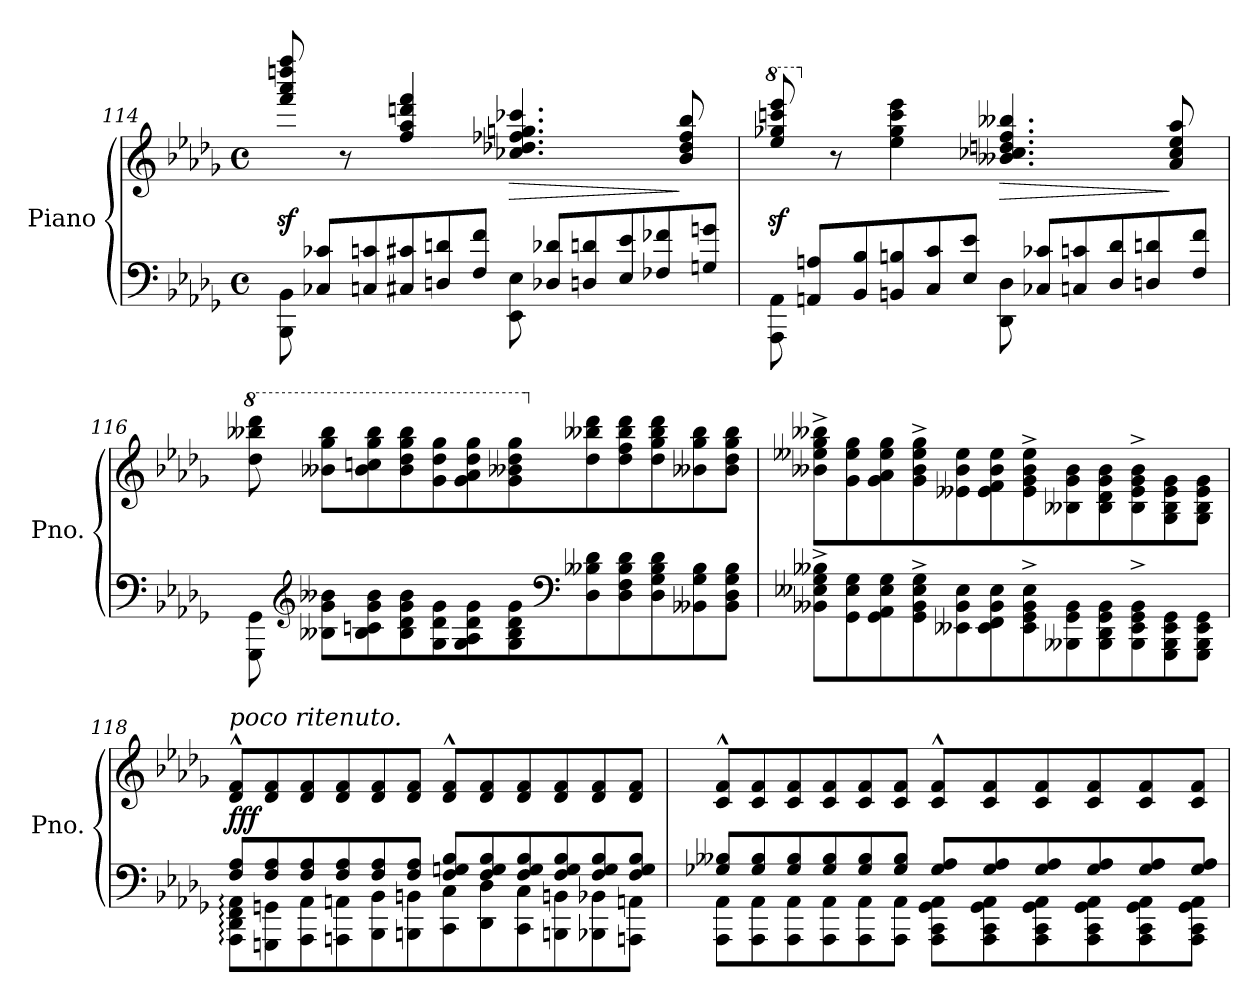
**kern	**kern	**dynam
*part1	*part1	*part1
*staff2	*staff1	*staff1/2
*I"Piano	*	*
*I'Pno.	*	*
*clefF4	*clefG2	*
*k[b-e-a-d-g-]	*k[b-e-a-d-g-]	*
*M4/4	*M4/4	*
*met(c)	*met(c)	*
*Xtuplet	*	*
=114	=114	=114
12BBB-\ 12BB-\	8fff/z< 8aaa-/z< 8ddddn/z< 8ffff/z<	.
12C-X/ 12c-X/L	.	.
.	8r	.
12Cn/ 12cn/	.	.
12C#X/ 12c#X/	4ff/ 4aa-/ 4dddn/ 4fff/	.
12Dn/ 12dn/	.	.
12F/ 12f/J	.	.
!	!	!LO:HP:b
12EE-\ 12E-\	4.cc-X/ 4.dd-X/ 4.ff-X/ 4.ggn/ 4.ccc-X/	>
12D-X/ 12d-X/L	.	.
12Dn/ 12dn/	.	.
12E-/ 12e-/	.	.
12F-X/ 12f-X/	.	.
.	8b-/ 8dd-/ 8ff-/ 8bb-/	]
12Gn/ 12gn/J	.	.
=115	=115	=115
*	*8va	*
12AAA-\ 12AA-\	8eee-/z< 8ggg-X/z< 8ccccn/z< 8eeee-/z<	.
12AAn/ 12An/L	.	.
*	*X8va	*
.	8r	.
12BB-/ 12B-/	.	.
12BBn/ 12Bn/	4ee-\ 4gg-\ 4ccc\ 4eee-\	.
12C/ 12c/	.	.
12E-/ 12e-/J	.	.
!	!	!LO:HP:b
12DD-\ 12D-\	4.b--X/ 4.cc-X/ 4.ddn/ 4.ff/ 4.bb--X/	>
12C-X/ 12c-X/L	.	.
12Cn/ 12cn/	.	.
12D-/ 12d-/	.	.
12Dn/ 12dn/	.	.
.	8a-/ 8cc-/ 8ee-/ 8aa-/	]
12F/ 12f/J	.	.
!!LO:LB:g=z
=116	=116	=116
*	*8va	*
*	*Xtuplet	*
12GGG-\ 12GG-\	12ddd-\ 12bbb--X\ 12dddd-\	.
*clefG2	*	*
12B--X\ 12g-\ 12b--X\L	12bb--X\ 12ggg-\ 12bbb--\L	.
12B--\ 12cn\ 12g-\ 12b--\	12bb--\ 12cccn\ 12ggg-\ 12bbb--\	.
12B--\ 12d-\ 12g-\ 12b--\	12bb--\ 12ddd-\ 12ggg-\ 12bbb--\	.
12G-\ 12d-\ 12g-\	12gg-\ 12ddd-\ 12ggg-\	.
12G-\ 12A-\ 12d-\ 12g-\	12gg-\ 12aa-\ 12ddd-\ 12ggg-\	.
12G-\ 12B--\ 12d-\ 12g-\	12gg-\ 12bb--X\ 12ddd-\ 12ggg-\	.
*clefF4	*	*
*	*X8va	*
12D-\ 12B--X\ 12d-\	12dd-\ 12bb--X\ 12ddd-\	.
12D-\ 12F\ 12B--\ 12d-\	12dd-\ 12ff\ 12bb--\ 12ddd-\	.
12D-\ 12G-\ 12B--\ 12d-\	12dd-\ 12gg-\ 12bb--\ 12ddd-\	.
12BB--X\ 12G-\ 12B--\	12b--X\ 12gg-\ 12bb--\	.
12BB--\ 12D-\ 12G-\ 12B--\J	12b--\ 12dd-\ 12gg-\ 12bb--\J	.
=117	=117	=117
12BB--X\^ 12E--X\^ 12G-\^ 12B--X\^L	12b--X\^ 12ee--X\^ 12gg-\^ 12bb--X\^L	.
12GG-\ 12E--\ 12G-\	12g-\ 12ee--\ 12gg-\	.
12GG-\ 12AA-\ 12E--\ 12G-\	12g-\ 12a-\ 12ee--\ 12gg-\	.
12GG-\^ 12BB--\^ 12E--\^ 12G-\^	12g-\^ 12b--\^ 12ee--\^ 12gg-\^	.
12EE--X\ 12BB--\ 12E--\	12e--X\ 12b--\ 12ee--\	.
12EE--\ 12FF\ 12BB--\ 12E--\	12e--\ 12f\ 12b--\ 12ee--\	.
12EE--\^ 12GG-\^ 12BB--\^ 12E--\^	12e--\^ 12g-\^ 12b--\^ 12ee--\^	.
12BBB--X\ 12GG-\ 12BB--\	12B--X\ 12g-\ 12b--\	.
12BBB--\ 12DD-\ 12GG-\ 12BB--\	12B--\ 12d-\ 12g-\ 12b--\	.
12BBB--\^ 12EE--\^ 12GG-\^ 12BB--\^	12B--\^ 12e--\^ 12g-\^ 12b--\^	.
12GGG-\ 12BBB--\ 12EE--\ 12GG-\	12G-\ 12B--\ 12e--\ 12g-\	.
12GGG-\ 12BBB--\ 12EE--\ 12GG-\J	12G-\ 12B--\ 12e--\ 12g-\J	.
=118	=118	=118
*^	*	*
!	!	!LO:TX:a:t=<i>poco ritenuto.</i>	!
!	!	!	!LO:DY:b
12AAA-\: 12DD-\: 12FF\: 12AA-\:L	12F/ 12A-/L	12d-/^^ 12f/^^L	fff
12GGGn\ 12GGn\	12F/ 12A-/	12d-/ 12f/	.
12AAA-\ 12AA-\	12F/ 12A-/	12d-/ 12f/	.
12AAAn\ 12AAn\	12F/ 12A-/	12d-/ 12f/	.
12BBB-\ 12BB-\	12F/ 12A-/	12d-/ 12f/	.
12BBBn\ 12BBn\	12F/ 12A-/J	12d-/ 12f/J	.
12CC\ 12C\	12F/ 12Gn/ 12B-/L	12d-/^^ 12f/^^L	.
12DD-\ 12D-\	12F/ 12G/ 12B-/	12d-/ 12f/	.
12CC\ 12C\	12F/ 12G/ 12B-/	12d-/ 12f/	.
12BBBn\ 12BBn\	12F/ 12G/ 12B-/	12d-/ 12f/	.
12BBB-X\ 12BB-X\	12F/ 12G/ 12B-/	12d-/ 12f/	.
12AAAn\ 12AAn\J	12F/ 12G/ 12B-/J	12d-/ 12f/J	.
!!LO:LB:g=z
=119	=119	=119	=119
12AAA-\ 12AA-\L	12G-X/ 12B--X/L	12c/^^ 12f/^^L	.
12AAA-\ 12AA-\	12G-/ 12B--/	12c/ 12f/	.
12AAA-\ 12AA-\	12G-/ 12B--/	12c/ 12f/	.
12AAA-\ 12AA-\	12G-/ 12B--/	12c/ 12f/	.
12AAA-\ 12AA-\	12G-/ 12B--/	12c/ 12f/	.
12AAA-\ 12AA-\J	12G-/ 12B--/J	12c/ 12f/J	.
12AAA-\ 12CC\ 12GG-\ 12AA-\L	12G-/ 12A-/L	12c/^^ 12f/^^L	.
12AAA-\ 12CC\ 12GG-\ 12AA-\	12G-/ 12A-/	12c/ 12f/	.
12AAA-\ 12CC\ 12GG-\ 12AA-\	12G-/ 12A-/	12c/ 12f/	.
12AAA-\ 12CC\ 12GG-\ 12AA-\	12G-/ 12A-/	12c/ 12f/	.
12AAA-\ 12CC\ 12GG-\ 12AA-\	12G-/ 12A-/	12c/ 12f/	.
12AAA-\ 12CC\ 12GG-\ 12AA-\J	12G-/ 12A-/J	12c/ 12f/J	.
*v	*v	*	*
=	=	=
*-	*-	*-
